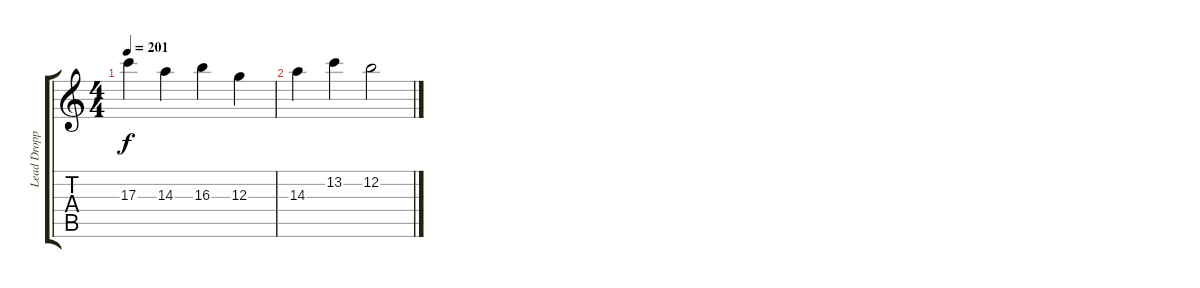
\track ("Lead Dropped D " "Lead Dropp") {instrument distortionguitar}
\staff {score tabs}
\tuning (E4 B3 G3 D3 A2 D2) {hide}
\ts (4 4)
\tempo 201
\clef g2
\ks c
17.3.4{dy f} 14.3.4 16.3.4 12.3.4 |
14.3.4 13.2.4 12.2.2
